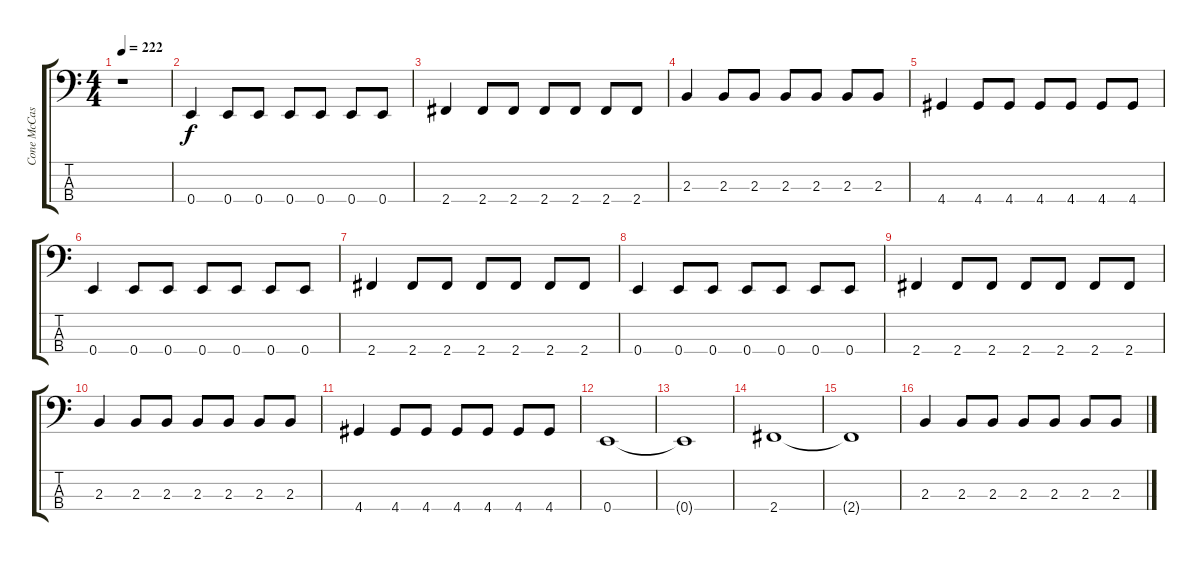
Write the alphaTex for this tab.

\track ("Cone McCaslin" "Cone McCas") {instrument electricbasspick}
\staff {score tabs}
\tuning (G2 D2 A1 E1) {hide}
\ts (4 4)
\tempo 222
\clef f4
\ks c
r.1{dy f instrument electricbasspick} |
0.4.4 0.4.8 0.4.8 0.4.8 0.4.8 0.4.8 0.4.8 |
2.4.4 2.4.8 2.4.8 2.4.8 2.4.8 2.4.8 2.4.8 |
2.3.4 2.3.8 2.3.8 2.3.8 2.3.8 2.3.8 2.3.8 |
4.4.4 4.4.8 4.4.8 4.4.8 4.4.8 4.4.8 4.4.8 |
0.4.4 0.4.8 0.4.8 0.4.8 0.4.8 0.4.8 0.4.8 |
2.4.4 2.4.8 2.4.8 2.4.8 2.4.8 2.4.8 2.4.8 |
0.4.4 0.4.8 0.4.8 0.4.8 0.4.8 0.4.8 0.4.8 |
2.4.4 2.4.8 2.4.8 2.4.8 2.4.8 2.4.8 2.4.8 |
2.3.4 2.3.8 2.3.8 2.3.8 2.3.8 2.3.8 2.3.8 |
4.4.4 4.4.8 4.4.8 4.4.8 4.4.8 4.4.8 4.4.8 |
0.4.1 |
0.4{t}.1 |
2.4.1 |
2.4{t}.1 |
2.3.4 2.3.8 2.3.8 2.3.8 2.3.8 2.3.8 2.3.8
